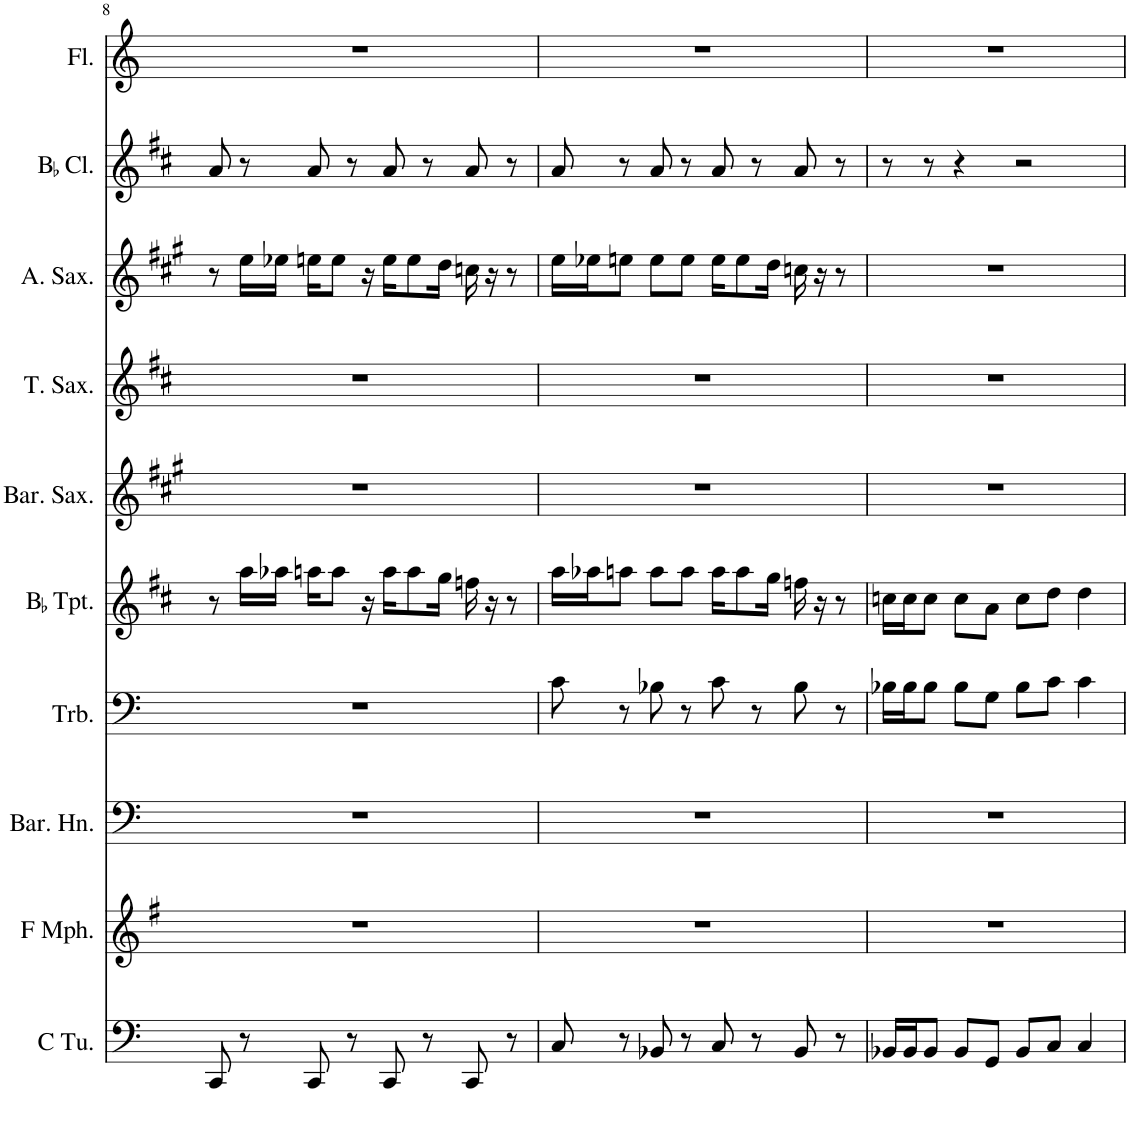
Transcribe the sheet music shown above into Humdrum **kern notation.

**kern	**kern	**kern	**kern	**kern	**kern	**kern	**kern	**kern	**kern
*part10	*part9	*part8	*part7	*part6	*part5	*part4	*part3	*part2	*part1
*staff10	*staff9	*staff8	*staff7	*staff6	*staff5	*staff4	*staff3	*staff2	*staff1
*I"C Tuba	*I"F Mellophone	*I"Baritone Horn	*I"Trombone	*I"BaccidentalFlat Trumpet	*I"Baritone Saxophone	*I"Tenor Saxophone	*I"Alto Saxophone	*I"BaccidentalFlat Clarinet	*I"Flute
*I'C Tu.	*I'F Mph.	*I'Bar. Hn.	*I'Trb.	*I'BaccidentalFlat Tpt.	*I'Bar. Sax.	*I'T. Sax.	*I'A. Sax.	*I'BaccidentalFlat Cl.	*I'Fl.
!!LO:PB:g=z
*clefF4	*clefG2	*clefF4	*clefF4	*clefG2	*clefG2	*clefG2	*clefG2	*clefG2	*clefG2
*	*Trd4c7	*Trd4c7	*	*Trd1c2	*Trd12c21	*Trd8c14	*Trd5c9	*Trd1c2	*
*k[]	*k[f#]	*k[]	*k[]	*k[f#c#]	*k[f#c#g#]	*k[f#c#]	*k[f#c#g#]	*k[f#c#]	*k[]
*M4/4	*M4/4	*M4/4	*M4/4	*M4/4	*M4/4	*M4/4	*M4/4	*M4/4	*M4/4
=8	=8	=8	=8	=8	=8	=8	=8	=8	=8
8CC/	1r	1r	1r	8r	1r	1r	8r	8a/	1r
8r	.	.	.	16aa\LL	.	.	16ee\LL	8r	.
.	.	.	.	16aa-X\JJ	.	.	16ee-X\JJ	.	.
8CC/	.	.	.	16aan\KL	.	.	16een\KL	8a/	.
.	.	.	.	8aa\J	.	.	8ee\J	.	.
8r	.	.	.	.	.	.	.	8r	.
.	.	.	.	16r	.	.	16r	.	.
8CC/	.	.	.	16aa\KL	.	.	16ee\KL	8a/	.
.	.	.	.	8aa\	.	.	8ee\	.	.
8r	.	.	.	.	.	.	.	8r	.
.	.	.	.	16gg\Jk	.	.	16dd\Jk	.	.
8CC/	.	.	.	16ffn\	.	.	16ccn\	8a/	.
.	.	.	.	16r	.	.	16r	.	.
8r	.	.	.	8r	.	.	8r	8r	.
=9	=9	=9	=9	=9	=9	=9	=9	=9	=9
8C/	1r	1r	8c\	16aa\LL	1r	1r	16ee\LL	8a/	1r
.	.	.	.	16aa-X\J	.	.	16ee-X\J	.	.
8r	.	.	8r	8aan\J	.	.	8een\J	8r	.
8BB-X/	.	.	8B-X\	8aa\L	.	.	8ee\L	8a/	.
8r	.	.	8r	8aa\J	.	.	8ee\J	8r	.
8C/	.	.	8c\	16aa\KL	.	.	16ee\KL	8a/	.
.	.	.	.	8aa\	.	.	8ee\	.	.
8r	.	.	8r	.	.	.	.	8r	.
.	.	.	.	16gg\Jk	.	.	16dd\Jk	.	.
8BB-/	.	.	8B-\	16ffn\	.	.	16ccn\	8a/	.
.	.	.	.	16r	.	.	16r	.	.
8r	.	.	8r	8r	.	.	8r	8r	.
=10	=10	=10	=10	=10	=10	=10	=10	=10	=10
16BB-X/LL	1r	1r	16B-X\LL	16ccn\LL	1r	1r	1r	8r	1r
16BB-/J	.	.	16B-\J	16cc\J	.	.	.	.	.
8BB-/J	.	.	8B-\J	8cc\J	.	.	.	8r	.
8BB-/L	.	.	8B-\L	8cc\L	.	.	.	4r	.
8GG/J	.	.	8G\J	8a\J	.	.	.	.	.
8BB-/L	.	.	8B-\L	8cc\L	.	.	.	2r	.
8C/J	.	.	8c\J	8dd\J	.	.	.	.	.
4C/	.	.	4c\	4dd\	.	.	.	.	.
=	=	=	=	=	=	=	=	=	=
*-	*-	*-	*-	*-	*-	*-	*-	*-	*-
